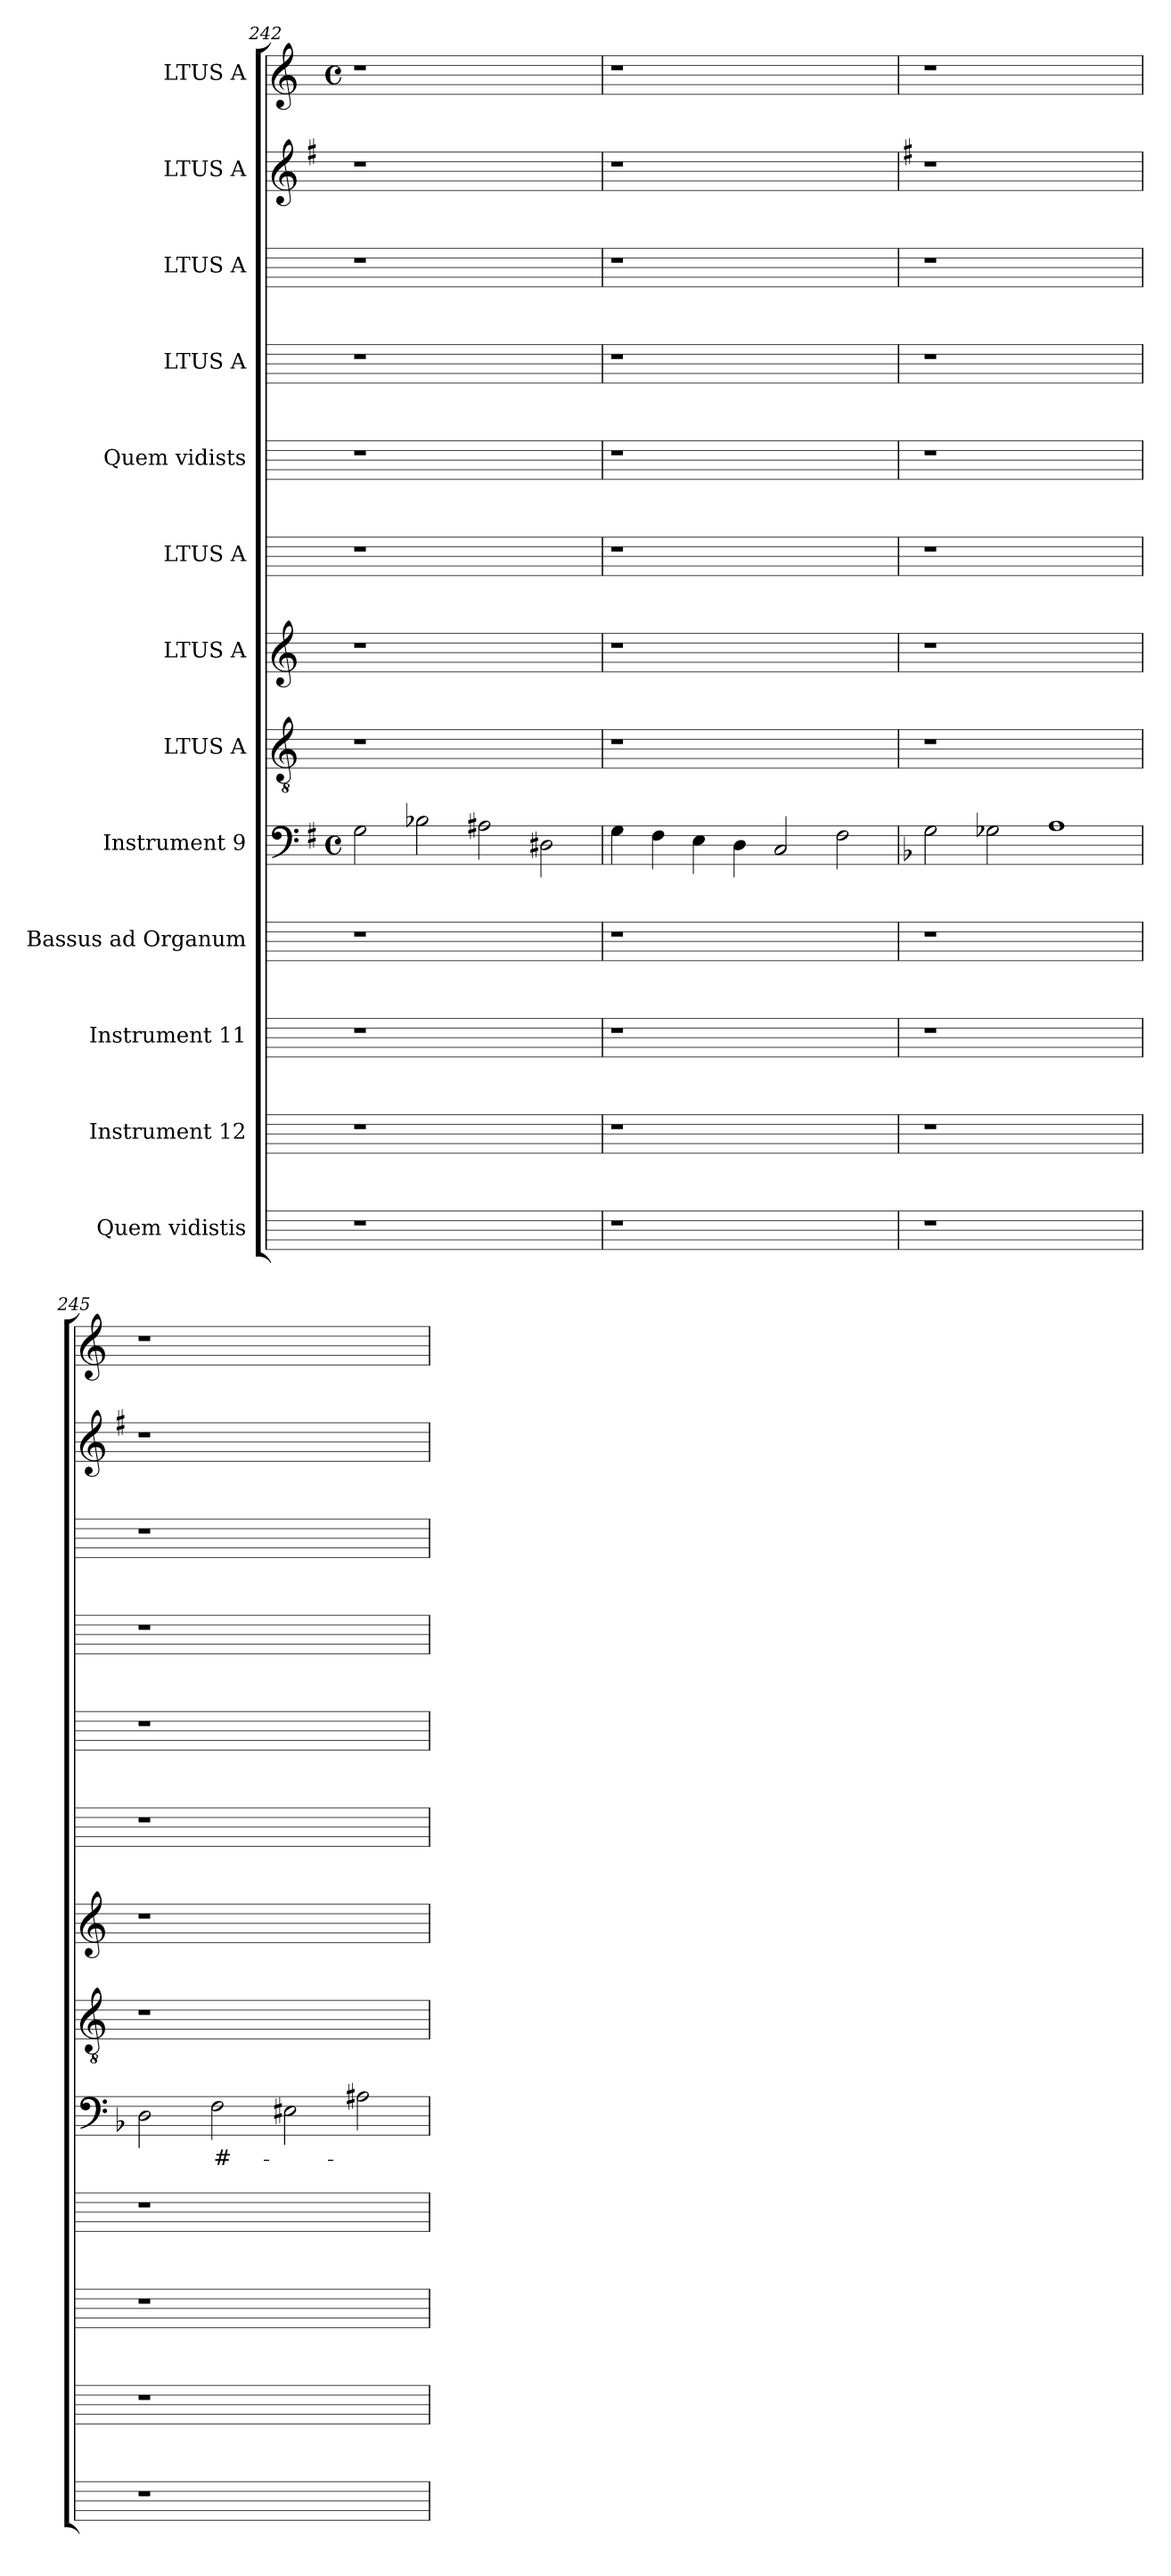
**kern	**kern	**kern	**kern	**kern	**text	**kern	**kern	**kern	**kern	**kern	**kern	**kern	**kern
*part13	*part12	*part11	*part10	*part9	*part9	*part8	*part7	*part6	*part5	*part4	*part3	*part2	*part1
*staff13	*staff12	*staff11	*staff10	*staff9	*staff9	*staff8	*staff7	*staff6	*staff5	*staff4	*staff3	*staff2	*staff1
*I"Quem vidistis	*I"Instrument 12	*I"Instrument 11	*I"Bassus ad Organum	*I"Instrument 9	*	*I"LTUS  A	*I"LTUS  A	*I"LTUS  A	*I"Quem vidists	*I"LTUS  A	*I"LTUS  A	*I"LTUS  A	*I"LTUS  A
*	*	*	*	*clefF4	*	*clefGv2	*clefG2	*	*	*	*	*clefG2	*clefG2
*	*	*	*	*k[f#]	*	*	*	*	*	*	*	*k[f#]	*
*	*	*	*	*G:	*	*	*	*	*	*	*	*G:	*
*	*	*	*	*M4/4	*	*	*	*	*	*	*	*	*M4/4
*	*	*	*	*met(c)	*	*	*	*	*	*	*	*	*met(c)
=242	=242	=242	=242	=242	=242	=242	=242	=242	=242	=242	=242	=242	=242
1r	1r	1r	1r	2G\	.	1r	1r	1r	1r	1r	1r	1r	1r
.	.	.	.	2B-X\	.	.	.	.	.	.	.	.	.
1ryy	1ryy	1ryy	1ryy	2A#\	.	1ryy	1ryy	1ryy	1ryy	1ryy	1ryy	1ryy	1ryy
.	.	.	.	2D#\	.	.	.	.	.	.	.	.	.
=243	=243	=243	=243	=243	=243	=243	=243	=243	=243	=243	=243	=243	=243
1r	1r	1r	1r	4G\	.	1r	1r	1r	1r	1r	1r	1r	1r
.	.	.	.	4F#\	.	.	.	.	.	.	.	.	.
.	.	.	.	4E\	.	.	.	.	.	.	.	.	.
.	.	.	.	4D\	.	.	.	.	.	.	.	.	.
1ryy	1ryy	1ryy	1ryy	2C/	.	1ryy	1ryy	1ryy	1ryy	1ryy	1ryy	1ryy	1ryy
.	.	.	.	2F#\	.	.	.	.	.	.	.	.	.
=244	=244	=244	=244	=244	=244	=244	=244	=244	=244	=244	=244	=244	=244
*	*	*	*	*k[b-]	*	*	*	*	*	*	*	*	*
*	*	*	*	*F:	*	*	*	*	*	*	*	*	*
1r	1r	1r	1r	2G>\	.	1r	1r	1r	1r	1r	1r	1r	1r
.	.	.	.	2G-\	.	.	.	.	.	.	.	.	.
1ryy	1ryy	1ryy	1ryy	1A	.	1ryy	1ryy	1ryy	1ryy	1ryy	1ryy	1ryy	1ryy
=245	=245	=245	=245	=245	=245	=245	=245	=245	=245	=245	=245	=245	=245
1r	1r	1r	1r	2D<\	.	1r	1r	1r	1r	1r	1r	1r	1r
!	!	!	!	!	!LO:LY:b:rj	!	!	!	!	!	!	!	!
.	.	.	.	2F\	#-	.	.	.	.	.	.	.	.
1ryy	1ryy	1ryy	1ryy	2E#>\	.	1ryy	1ryy	1ryy	1ryy	1ryy	1ryy	1ryy	1ryy
.	.	.	.	2A#>\	.	.	.	.	.	.	.	.	.
=	=	=	=	=	=	=	=	=	=	=	=	=	=
*-	*-	*-	*-	*-	*-	*-	*-	*-	*-	*-	*-	*-	*-
